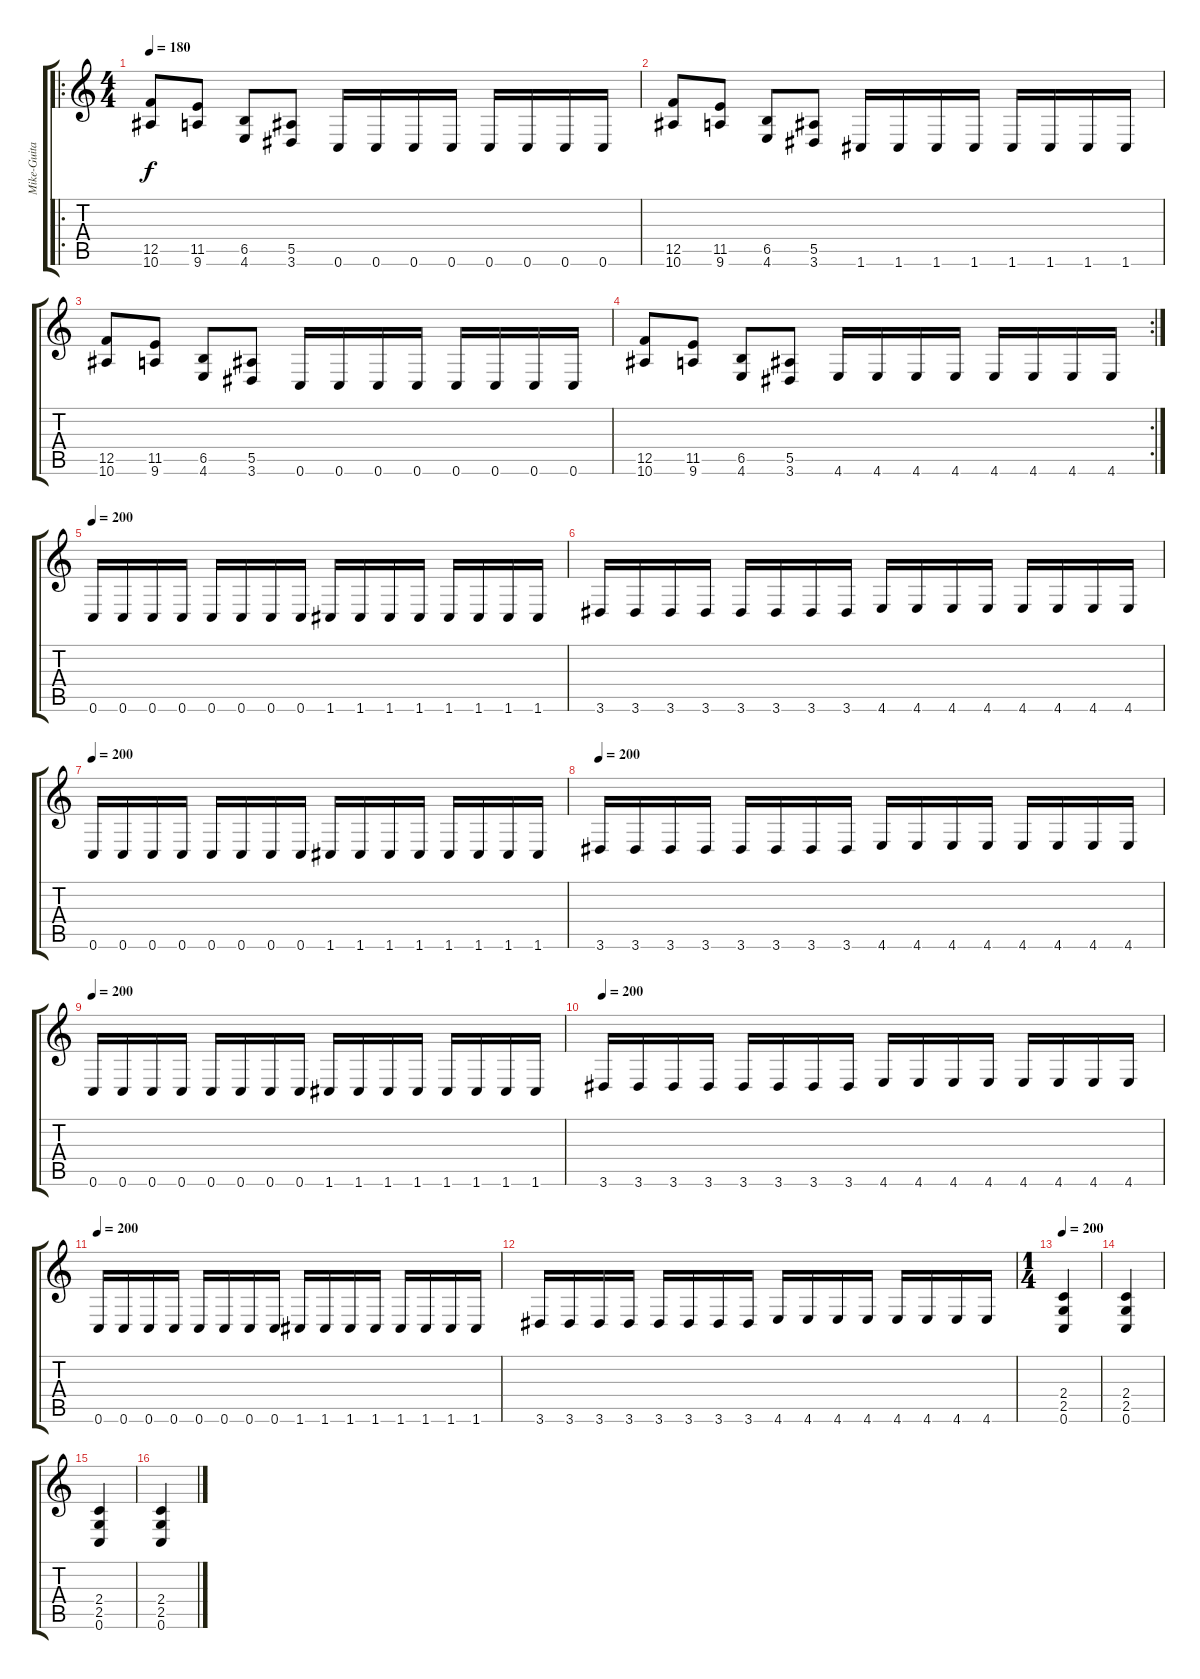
\track ("Mike-Guitar" "Mike-Guita") {instrument distortionguitar}
\staff {score tabs}
\tuning (C4 G3 Eb3 Bb2 F2 C2) {hide}
\ro
\ts (4 4)
\tempo 180
\clef g2
\ks c
(12.5 10.6).8{dy f} (11.5 9.6).8 (6.5 4.6).8 (5.5 3.6).8 0.6.16 0.6.16 0.6.16 0.6.16 0.6.16 0.6.16 0.6.16 0.6.16 |
(12.5 10.6).8 (11.5 9.6).8 (6.5 4.6).8 (5.5 3.6).8 1.6.16 1.6.16 1.6.16 1.6.16 1.6.16 1.6.16 1.6.16 1.6.16 |
(12.5 10.6).8 (11.5 9.6).8 (6.5 4.6).8 (5.5 3.6).8 0.6.16 0.6.16 0.6.16 0.6.16 0.6.16 0.6.16 0.6.16 0.6.16 |
\rc 2
(12.5 10.6).8 (11.5 9.6).8 (6.5 4.6).8 (5.5 3.6).8 4.6.16 4.6.16 4.6.16 4.6.16 4.6.16 4.6.16 4.6.16 4.6.16 |
\tempo 200
0.6.16 0.6.16 0.6.16 0.6.16 0.6.16 0.6.16 0.6.16 0.6.16 1.6.16 1.6.16 1.6.16 1.6.16 1.6.16 1.6.16 1.6.16 1.6.16 |
3.6.16 3.6.16 3.6.16 3.6.16 3.6.16 3.6.16 3.6.16 3.6.16 4.6.16 4.6.16 4.6.16 4.6.16 4.6.16 4.6.16 4.6.16 4.6.16 |
\tempo 200
0.6.16 0.6.16 0.6.16 0.6.16 0.6.16 0.6.16 0.6.16 0.6.16 1.6.16 1.6.16 1.6.16 1.6.16 1.6.16 1.6.16 1.6.16 1.6.16 |
\tempo 200
3.6.16 3.6.16 3.6.16 3.6.16 3.6.16 3.6.16 3.6.16 3.6.16 4.6.16 4.6.16 4.6.16 4.6.16 4.6.16 4.6.16 4.6.16 4.6.16 |
\tempo 200
0.6.16 0.6.16 0.6.16 0.6.16 0.6.16 0.6.16 0.6.16 0.6.16 1.6.16 1.6.16 1.6.16 1.6.16 1.6.16 1.6.16 1.6.16 1.6.16 |
\tempo 200
3.6.16 3.6.16 3.6.16 3.6.16 3.6.16 3.6.16 3.6.16 3.6.16 4.6.16 4.6.16 4.6.16 4.6.16 4.6.16 4.6.16 4.6.16 4.6.16 |
\tempo 200
0.6.16 0.6.16 0.6.16 0.6.16 0.6.16 0.6.16 0.6.16 0.6.16 1.6.16 1.6.16 1.6.16 1.6.16 1.6.16 1.6.16 1.6.16 1.6.16 |
3.6.16 3.6.16 3.6.16 3.6.16 3.6.16 3.6.16 3.6.16 3.6.16 4.6.16 4.6.16 4.6.16 4.6.16 4.6.16 4.6.16 4.6.16 4.6.16 |
\ts (1 4)
\tempo 200
(2.4 2.5 0.6).4 |
(2.4 2.5 0.6).4 |
(2.4 2.5 0.6).4 |
(2.4 2.5 0.6).4
